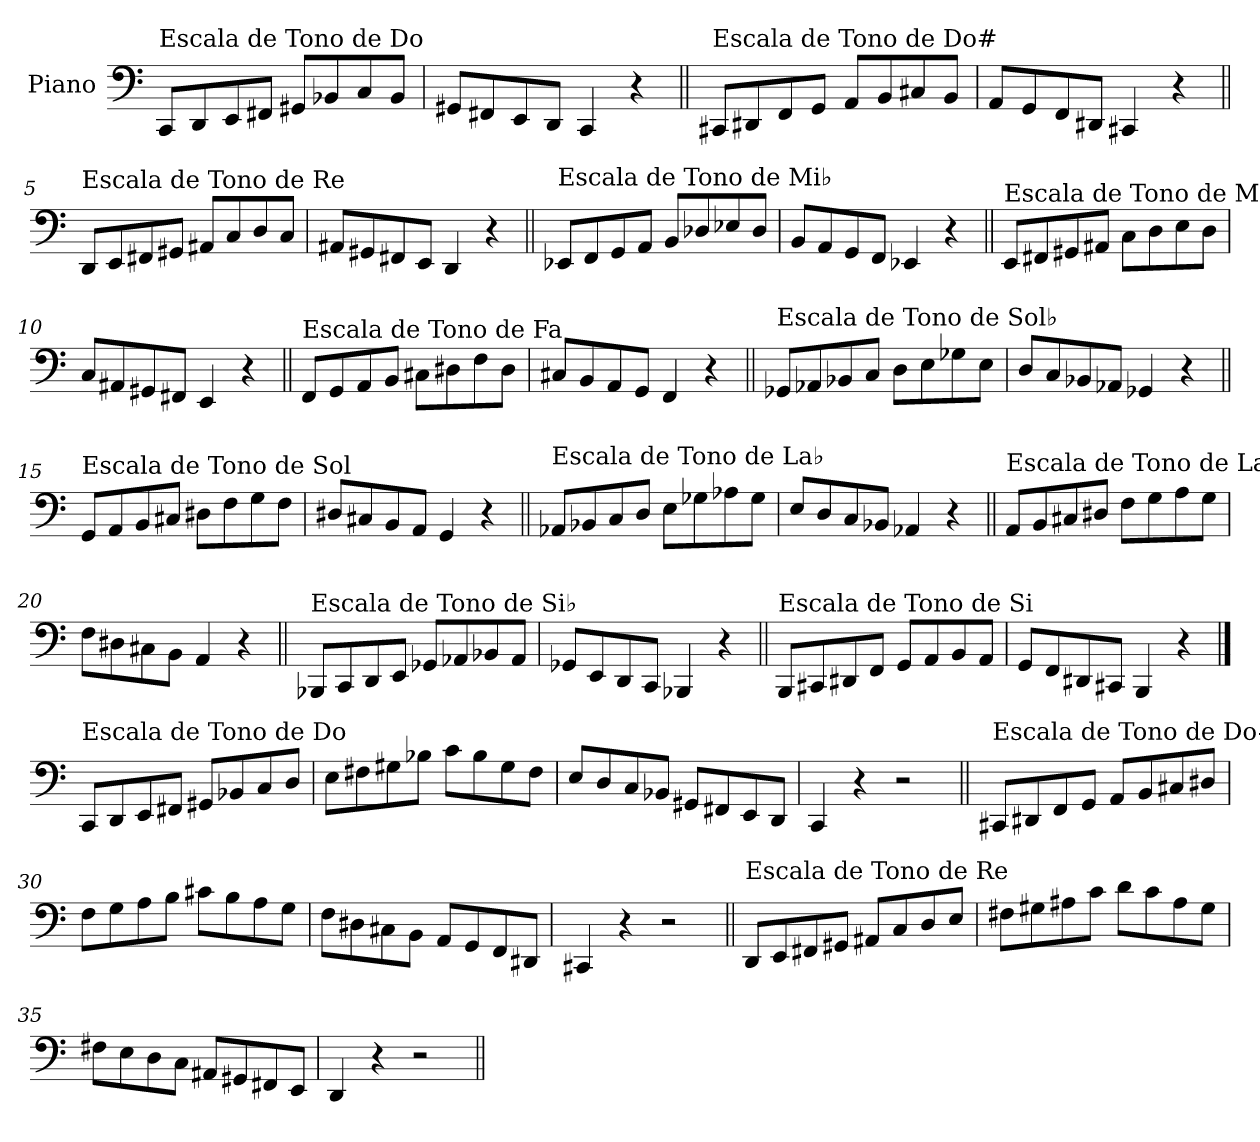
**kern
*part1
*staff1
*I"Piano
*I'Pno.
*clefF4
*k[]
=1
!LO:TX:a:t=Escala de Tono de Do
8CC/L
8DD/
8EE/
8FF#X/J
8GG#X/L
8BB-X/
8C/
8BB-/J
=2
8GG#X/L
8FF#X/
8EE/
8DD/J
4CC/
4r
=3||
!LO:TX:a:t=Escala de Tono de Do#
8CC#X/L
8DD#X/
8FF/
8GG/J
8AA/L
8BB/
8C#X/
8BB/J
=4
8AA/L
8GG/
8FF/
8DD#X/J
4CC#X/
4r
!!LO:LB:g=z
=5||
!LO:TX:a:t=Escala de Tono de Re
8DD/L
8EE/
8FF#X/
8GG#X/J
8AA#X/L
8C/
8D/
8C/J
=6
8AA#X/L
8GG#X/
8FF#X/
8EE/J
4DD/
4r
=7||
!LO:TX:a:t=Escala de Tono de Mi♭
8EE-X/L
8FF/
8GG/
8AA/J
8BB/L
8D-X/
8E-X/
8D-/J
=8
8BB/L
8AA/
8GG/
8FF/J
4EE-X/
4r
!!LO:LB:g=z
=9||
!LO:TX:a:t=Escala de Tono de Mi
8EE/L
8FF#X/
8GG#X/
8AA#X/J
8C\L
8D\
8E\
8D\J
=10
8C/L
8AA#X/
8GG#X/
8FF#X/J
4EE/
4r
=11||
!LO:TX:a:t=Escala de Tono de Fa
8FF/L
8GG/
8AA/
8BB/J
8C#X\L
8D#X\
8F\
8D#\J
=12
8C#X/L
8BB/
8AA/
8GG/J
4FF/
4r
!!LO:LB:g=z
=13||
!LO:TX:a:t=Escala de Tono de Sol♭
8GG-X/L
8AA-X/
8BB-X/
8C/J
8D\L
8E\
8G-X\
8E\J
=14
8D/L
8C/
8BB-X/
8AA-X/J
4GG-X/
4r
=15||
!LO:TX:a:t=Escala de Tono de Sol
8GG/L
8AA/
8BB/
8C#X/J
8D#X\L
8F\
8G\
8F\J
=16
8D#X/L
8C#X/
8BB/
8AA/J
4GG/
4r
!!LO:LB:g=z
=17||
!LO:TX:a:t=Escala de Tono de La♭
8AA-X/L
8BB-X/
8C/
8D/J
8E\L
8G-X\
8A-X\
8G-\J
=18
8E/L
8D/
8C/
8BB-X/J
4AA-X/
4r
=19||
!LO:TX:a:t=Escala de Tono de La
8AA/L
8BB/
8C#X/
8D#X/J
8F\L
8G\
8A\
8G\J
=20
8F\L
8D#X\
8C#X\
8BB\J
4AA/
4r
!!LO:LB:g=z
=21||
!LO:TX:a:t=Escala de Tono de Si♭
8BBB-X/L
8CC/
8DD/
8EE/J
8GG-X/L
8AA-X/
8BB-X/
8AA-/J
=22
8GG-X/L
8EE/
8DD/
8CC/J
4BBB-X/
4r
=23||
!LO:TX:a:t=Escala de Tono de Si
8BBB/L
8CC#X/
8DD#X/
8FF/J
8GG/L
8AA/
8BB/
8AA/J
=24
8GG/L
8FF/
8DD#X/
8CC#X/J
4BBB/
4r
!!LO:PB:g=z
==25
!LO:TX:a:t=Escala de Tono de Do
8CC/L
8DD/
8EE/
8FF#X/J
8GG#X/L
8BB-X/
8C/
8D/J
=26
8E\L
8F#X\
8G#X\
8B-X\J
8c\L
8B-\
8G#\
8F#\J
=27
8E/L
8D/
8C/
8BB-X/J
8GG#X/L
8FF#X/
8EE/
8DD/J
=28
4CC/
4r
2r
!!LO:LB:g=z
=29||
!LO:TX:a:t=Escala de Tono de Do#
8CC#X/L
8DD#X/
8FF/
8GG/J
8AA/L
8BB/
8C#X/
8D#X/J
=30
8F\L
8G\
8A\
8B\J
8c#X\L
8B\
8A\
8G\J
=31
8F\L
8D#X\
8C#X\
8BB\J
8AA/L
8GG/
8FF/
8DD#X/J
=32
4CC#X/
4r
2r
!!LO:LB:g=z
=33||
!LO:TX:a:t=Escala de Tono de Re
8DD/L
8EE/
8FF#X/
8GG#X/J
8AA#X/L
8C/
8D/
8E/J
=34
8F#X\L
8G#X\
8A#X\
8c\J
8d\L
8c\
8A#\
8G#\J
=35
8F#X\L
8E\
8D\
8C\J
8AA#X/L
8GG#X/
8FF#X/
8EE/J
=36
4DD/
4r
2r
=||
*-
